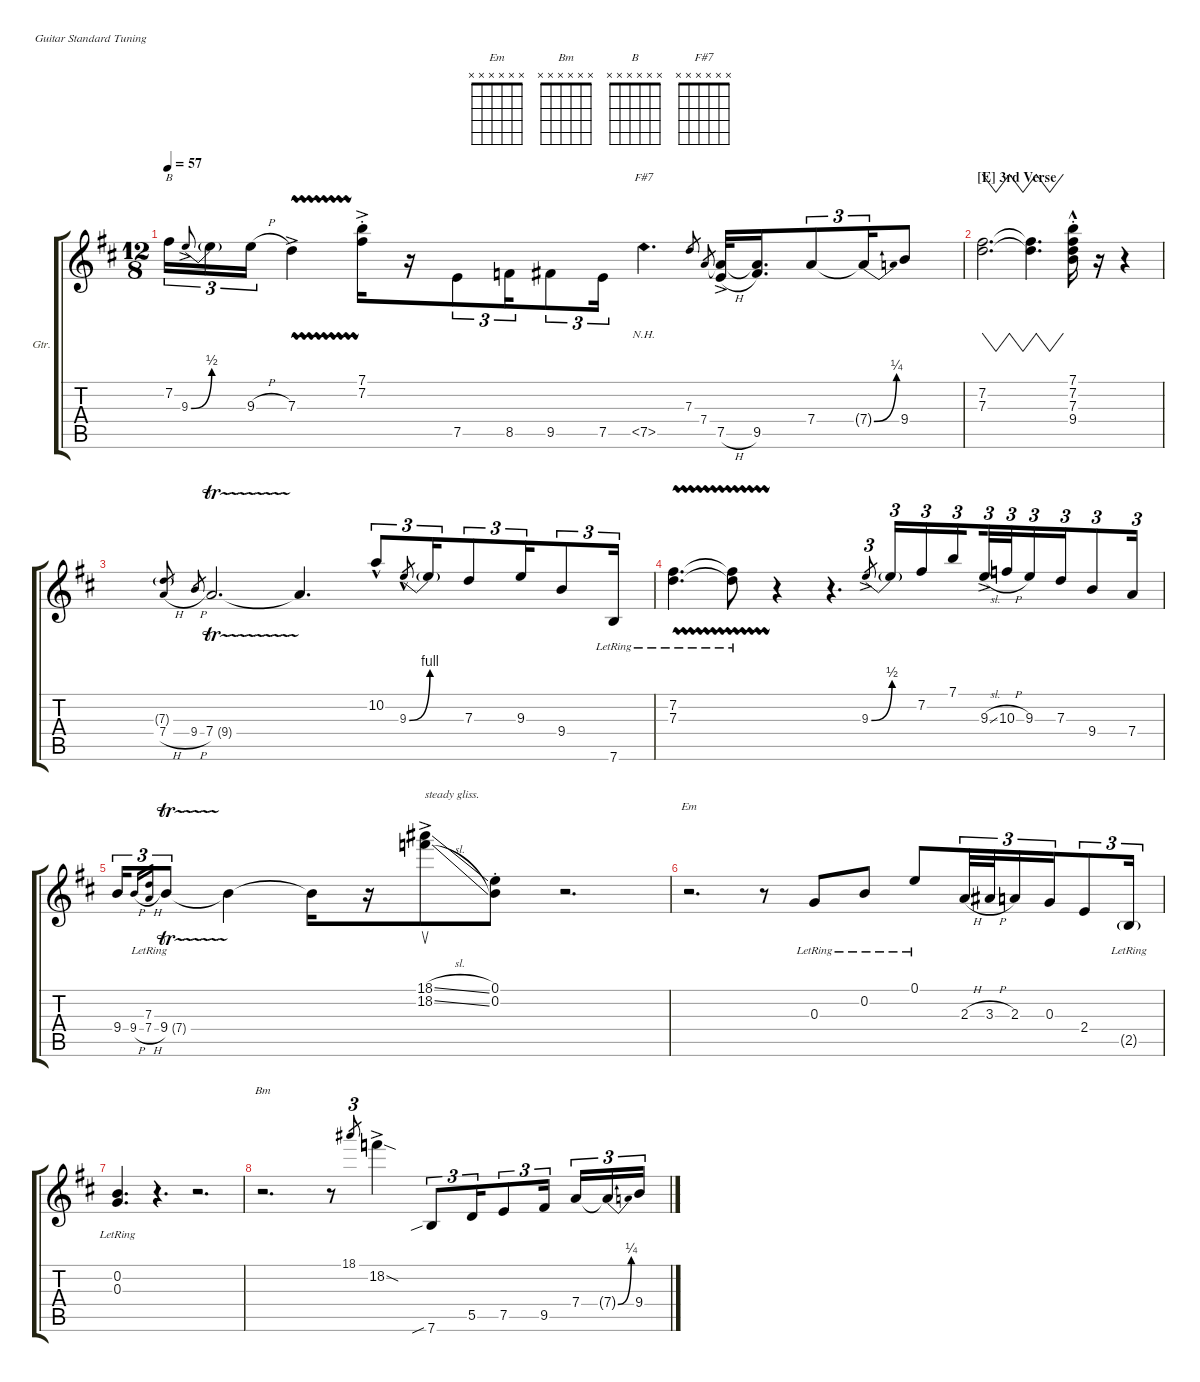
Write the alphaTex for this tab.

\defaultSystemsLayout 4
\hideDynamics
\bracketExtendMode groupsimilarinstruments
\firstSystemTrackNameOrientation horizontal
\otherSystemsTrackNameOrientation horizontal
\track ("Guitar" "Gtr.") {instrument acousticguitarsteel}
\staff {score tabs}
\tuning (E4 B3 G3 D3 A2 E2)
\chord ("Em" x x x x x x)
\chord ("Bm" x x x x x x)
\chord ("B" x x x x x x)
\chord ("F#7" x x x x x x)
\ts (12 8)
\tempo 57
\clef g2
\ks d
7.2.16{tu (3 2) ch "B" dy pp beam merge} 9.3{be (bend 16.8 0 59.4 2) ac}.8{tu (3 2) gr onbeat beam merge} 9.3{be (hold 0 0 60 0) t}.16{tu (3 2)} 9.3{h}.16{tu (3 2) beam split} 7.3{vw ac}.4{beam split} (7.2{ac st} 7.1{ac st}).16{beam merge} r.16{beam merge} 7.5.8{tu (3 2) beam merge} 8.5.16{tu (3 2) beam merge} 9.5.8{tu (3 2) beam merge} 7.5.16{tu (3 2) beam split} 7.5{nh}.4{d ch "F#7" dy p beam split} 7.3.16{gr dy pp beam split} 7.4.16{gr dy p} (7.4{t} 7.5{h ac}).32{dy pp beam merge} (9.5 7.4{t}).16{d beam merge} 7.4.8{tu (3 2) beam merge} 7.4{be (bend 0 0 15 1) t}.16{tu (3 2) beam merge} 9.4.8 |
\section ("E" "3rd Verse")
(7.2 7.3).2{vw d beam split} (7.3{t} 7.2{t}).4{vw d beam split} (7.1{hac st} 7.2{hac st} 7.3{hac st} 9.4{hac st}).16{dy ppp beam split} r.16{beam split} r.4 |
(7.4{h} 7.3{g}).16{gr dy pp beam split} 9.4{h}.16{gr beam split} 7.4{tr (9 16)}.2{d beam split} 7.4{t}.4{d beam split} 10.2{hac}.8{tu (3 2) beam merge} 9.3{be (bend 19.2 0 60 4) hac}.8{tu (3 2) gr} 9.3{be (hold 0 0 60 0) t}.16{tu (3 2) beam merge} 7.3.8{tu (3 2) beam merge} 9.3.16{tu (3 2) beam merge} 9.4.8{tu (3 2) beam merge} 7.6{lr}.16{tu (3 2)} |
\scale
0.547874 (7.2{vw lr} 7.3{vw lr}).4{d dy p beam split} (7.3{vw lr t} 7.2{vw lr t}).8{beam split} r.4 r.4{d beam split} 9.3{be (bend 15.6 0 59.4 2) ac}.8{tu (3 2) gr dy pp beam merge} 9.3{be (hold 0 0 60 0) t}.16{tu (3 2) dy p} 7.2.16{tu (3 2) beam merge} 7.1.16{tu (3 2) beam splitsecondary} 9.3{sl ac}.32{tu (3 2) dy pp beam merge} 10.3{h}.32{tu (3 2) beam merge} 9.3.16{tu (3 2) beam merge} 7.3.16{tu (3 2) beam merge} 9.4.8{tu (3 2) beam invert beam merge} 7.4.16{tu (3 2)} |
\scale
0.452132 9.4.16{tu (3 2) beam invert beam merge} 9.4{h}.16{tu (3 2) gr onbeat beam merge} (7.4{h} 7.3{lr}).16{tu (3 2) gr onbeat dy ppp beam merge} 9.4{tr (7 16)}.8{tu (3 2) dy pp beam split} 9.4{t}.4{beam split} 9.4{t}.16{beam merge} r.16{beam merge} (18.1{sl ac} 18.2{sl ac}).8{su txt "steady gliss."} (0.2{st} 0.1{st}).8{dy ppp} r.2{d} |
\scale
0.549251 r.2{d ch "Em"} r.8 0.3{lr}.8{dy pp beam merge} 0.2{lr}.8{beam split} 0.1{lr}.8{beam merge} 2.3{h}.32{tu (3 2) beam merge} 3.3{h}.32{tu (3 2) beam merge} 2.3.16{tu (3 2) beam merge} 0.3.16{tu (3 2) beam merge} 2.4.8{tu (3 2) beam merge} 2.5{g lr}.16{tu (3 2)} |
\scale
0.449129 (0.2{lr} 0.3{lr}).4{d dy ppp} r.4{d} r.2{d} |
r.2{d ch "Bm"} r.8 18.1.8{tu (3 2) gr beam split} 18.2{sod ac}.4{dy p beam split} 7.6{sib}.8{tu (3 2) beam merge} 5.5.16{tu (3 2) beam merge} 7.5.8{tu (3 2) beam merge} 9.5.16{tu (3 2) beam splitsecondary} 7.4.16{tu (3 2) beam merge} 7.4{be (bend 0 0 15 1) t}.16{tu (3 2) beam merge} 9.4.16{tu (3 2)}
